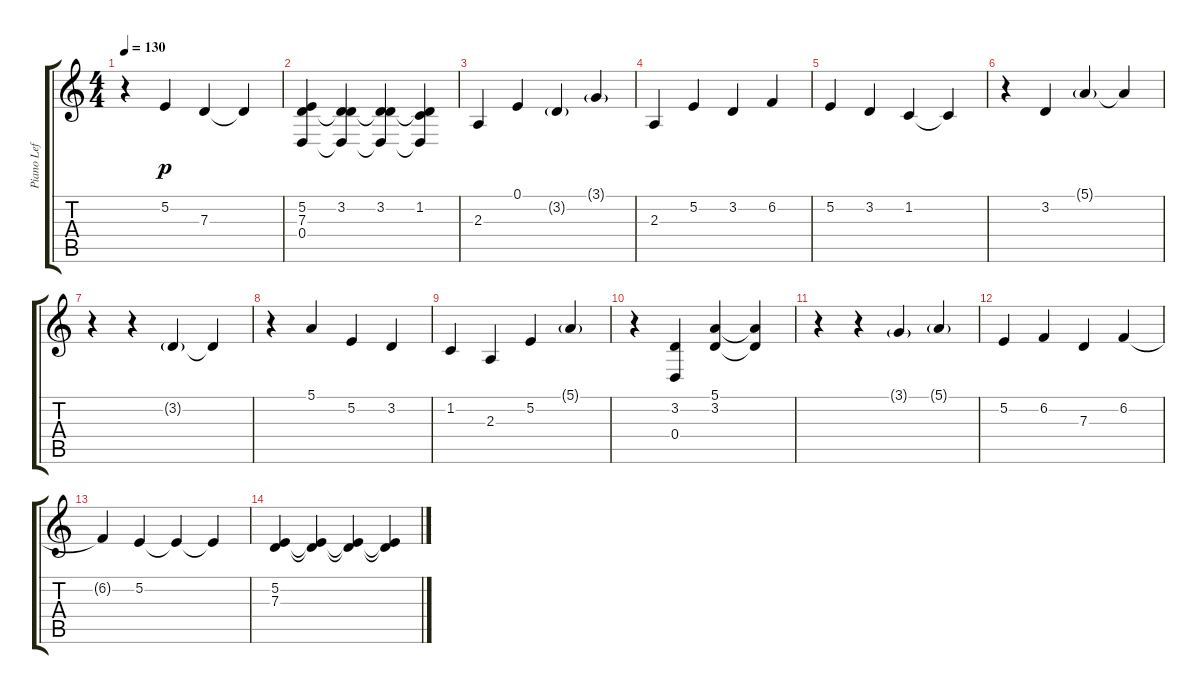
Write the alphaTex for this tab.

\track (" Piano Left Hand Drop D Tuning" " Piano Lef") {instrument acousticgrandpiano}
\staff {score tabs}
\tuning (E4 B3 G3 D3 A2 D2) {hide}
\ts (4 4)
\tempo 130
\clef g2
\ks c
r.4{dy p} 5.2.4 7.3.4 7.3{t}.4 |
(5.2 7.3 0.4).4 (3.2 7.3{t} 0.4{t}).4 (3.2 7.3{t} 0.4{t}).4 (1.2 7.3{t} 0.4{t}).4 |
2.3.4 0.1.4 3.2{g}.4 3.1{g}.4 |
2.3.4 5.2.4 3.2.4 6.2.4 |
5.2.4 3.2.4 1.2.4 1.2{t}.4 |
r.4 3.2.4 5.1{g}.4 5.1{t}.4 |
r.4 r.4 3.2{g}.4 3.2{t}.4 |
r.4 5.1.4 5.2.4 3.2.4 |
1.2.4 2.3.4 5.2.4 5.1{g}.4 |
r.4 (3.2 0.4).4 (5.1 3.2).4 (5.1{t} 3.2{t}).4 |
r.4 r.4 3.1{g}.4 5.1{g}.4 |
5.2.4 6.2.4 7.3.4 6.2.4 |
6.2{t}.4 5.2.4 5.2{t}.4 5.2{t}.4 |
(5.2 7.3).4 (5.2{t} 7.3{t}).4 (5.2{t} 7.3{t}).4 (5.2{t} 7.3{t}).4
